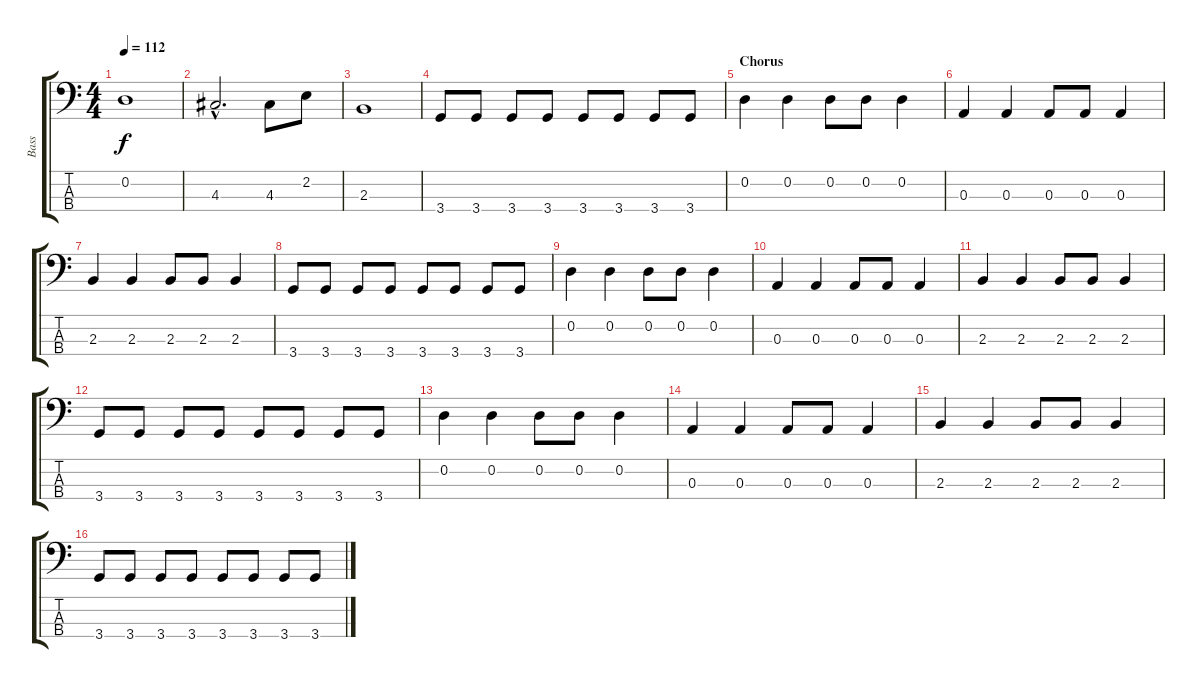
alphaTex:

\track ("Bass" "Bass") {instrument electricbassfinger}
\staff {score tabs}
\tuning (G2 D2 A1 E1) {hide}
\ts (4 4)
\tempo 112
\clef f4
\ks c
0.2.1{dy f} |
4.3{hac}.2{d} 4.3.8 2.2.8 |
2.3.1 |
3.4.8 3.4.8 3.4.8 3.4.8 3.4.8 3.4.8 3.4.8 3.4.8 |
\section ("" "Chorus")
0.2.4{volume 12} 0.2.4 0.2.8 0.2.8 0.2.4 |
0.3.4 0.3.4 0.3.8 0.3.8 0.3.4 |
2.3.4 2.3.4 2.3.8 2.3.8 2.3.4 |
3.4.8 3.4.8 3.4.8 3.4.8 3.4.8 3.4.8 3.4.8 3.4.8 |
0.2.4 0.2.4 0.2.8 0.2.8 0.2.4 |
0.3.4 0.3.4 0.3.8 0.3.8 0.3.4 |
2.3.4 2.3.4 2.3.8 2.3.8 2.3.4 |
3.4.8 3.4.8 3.4.8 3.4.8 3.4.8 3.4.8 3.4.8 3.4.8 |
0.2.4{volume 12} 0.2.4 0.2.8 0.2.8 0.2.4 |
0.3.4 0.3.4 0.3.8 0.3.8 0.3.4 |
2.3.4 2.3.4 2.3.8 2.3.8 2.3.4 |
3.4.8 3.4.8 3.4.8 3.4.8 3.4.8 3.4.8 3.4.8 3.4.8
